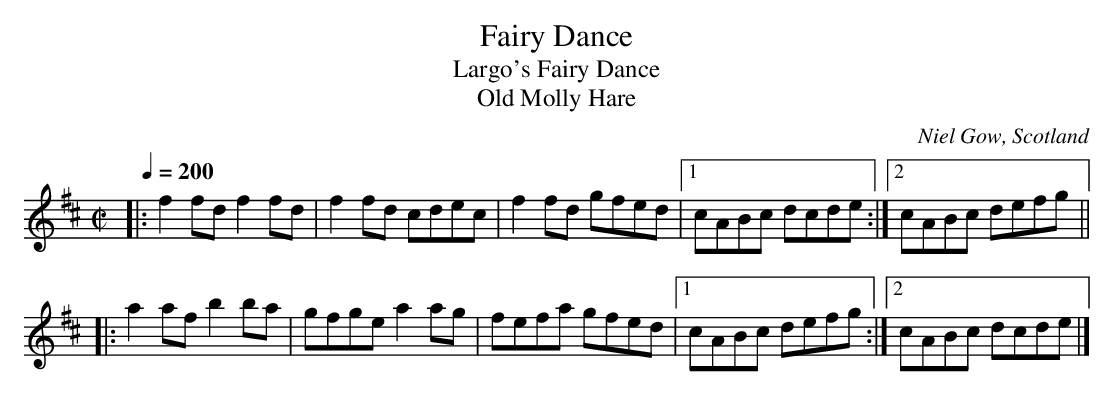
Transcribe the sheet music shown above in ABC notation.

X:1
T:Fairy Dance
T:Largo's Fairy Dance
T:Old Molly Hare
C:Niel Gow, Scotland
M:C|
L:1/8
Q:1/4=200
K:D
|:f2fd f2fd|f2fd cdec|f2fd gfed|1 cABc dcde:|2 cABc defg||
|:a2af b2ba|gfge a2ag|fefa gfed|1 cABc defg:|2 cABc dcde|]
